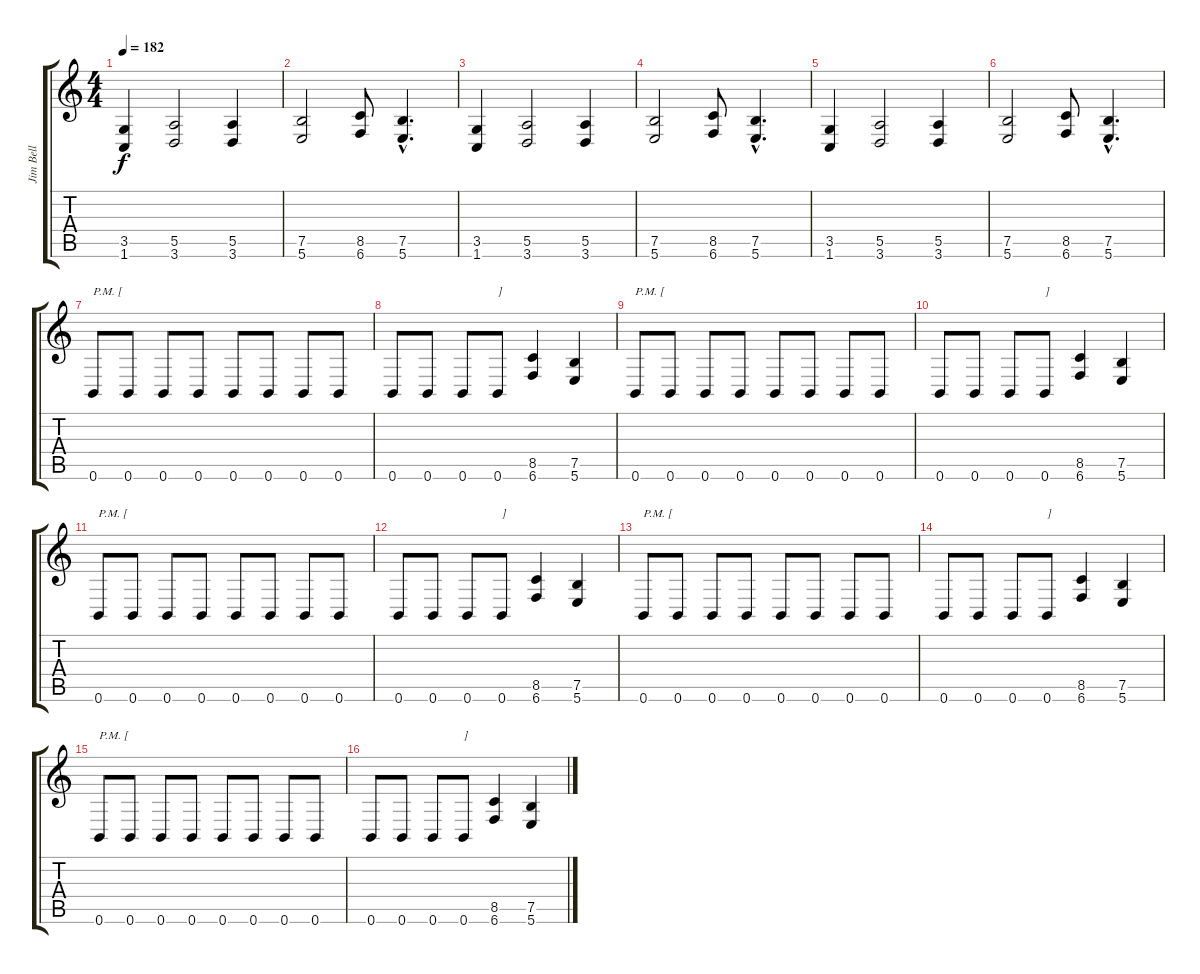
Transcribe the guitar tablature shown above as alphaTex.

\track ("Jim Bell" "Jim Bell") {instrument overdrivenguitar}
\staff {score tabs}
\tuning (B3 Gb3 D3 A2 E2 B1) {hide}
\ts (4 4)
\tempo 182
\clef g2
\ks c
(3.5 1.6).4{dy f} (5.5 3.6).2 (5.5 3.6).4 |
(7.5 5.6).2 (8.5 6.6).8 (7.5{hac} 5.6{hac}).4{d} |
(3.5 1.6).4 (5.5 3.6).2 (5.5 3.6).4 |
(7.5 5.6).2 (8.5 6.6).8 (7.5{hac} 5.6{hac}).4{d} |
(3.5 1.6).4 (5.5 3.6).2 (5.5 3.6).4 |
(7.5 5.6).2 (8.5 6.6).8 (7.5{hac} 5.6{hac}).4{d} |
0.6.8{txt "P.M. ["} 0.6.8 0.6.8 0.6.8 0.6.8 0.6.8 0.6.8 0.6.8 |
0.6.8 0.6.8 0.6.8 0.6.8{txt "]"} (8.5 6.6).4 (7.5 5.6).4 |
0.6.8{txt "P.M. ["} 0.6.8 0.6.8 0.6.8 0.6.8 0.6.8 0.6.8 0.6.8 |
0.6.8 0.6.8 0.6.8 0.6.8{txt "]"} (8.5 6.6).4 (7.5 5.6).4 |
0.6.8{txt "P.M. ["} 0.6.8 0.6.8 0.6.8 0.6.8 0.6.8 0.6.8 0.6.8 |
0.6.8 0.6.8 0.6.8 0.6.8{txt "]"} (8.5 6.6).4 (7.5 5.6).4 |
0.6.8{txt "P.M. ["} 0.6.8 0.6.8 0.6.8 0.6.8 0.6.8 0.6.8 0.6.8 |
0.6.8 0.6.8 0.6.8 0.6.8{txt "]"} (8.5 6.6).4 (7.5 5.6).4 |
0.6.8{txt "P.M. ["} 0.6.8 0.6.8 0.6.8 0.6.8 0.6.8 0.6.8 0.6.8 |
0.6.8 0.6.8 0.6.8 0.6.8{txt "]"} (8.5 6.6).4 (7.5 5.6).4
